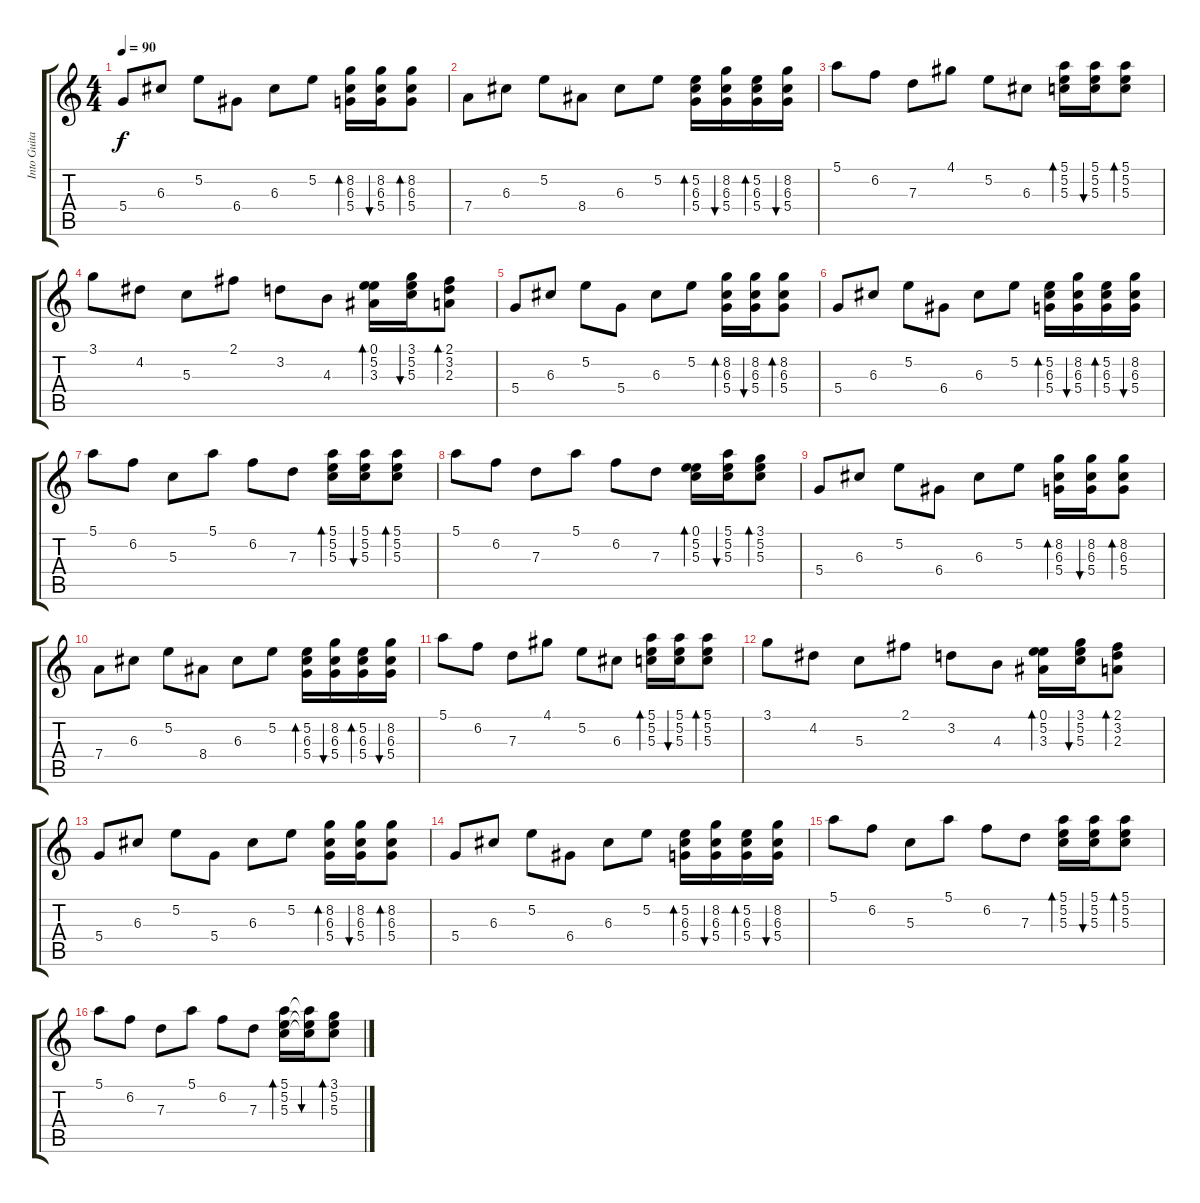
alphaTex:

\track ("Into Guitar" "Into Guita") {instrument acousticguitarsteel}
\staff {score tabs}
\tuning (E4 B3 G3 D3 A2 E2) {hide}
\ts (4 4)
\tempo 90
\clef g2
\ks c
5.4.8{dy f instrument acousticguitarsteel} 6.3.8 5.2.8 6.4.8 6.3.8 5.2.8 (8.2 6.3 5.4).16{bd 60} (8.2 6.3 5.4).16{bu 60} (8.2 6.3 5.4).8{bd 60} |
7.4.8 6.3.8 5.2.8 8.4.8 6.3.8 5.2.8 (5.2 6.3 5.4).16{bd 60} (8.2 6.3 5.4).16{bu 60} (5.2 6.3 5.4).16{bd 60} (8.2 6.3 5.4).16{bu 60} |
5.1.8 6.2.8 7.3.8 4.1.8 5.2.8 6.3.8 (5.1 5.2 5.3).16{bd 60} (5.1 5.2 5.3).16{bu 60} (5.1 5.2 5.3).8{bd 60} |
3.1.8 4.2.8 5.3.8 2.1.8 3.2.8 4.3.8 (0.1 5.2 3.3).16{bd 60} (3.1 5.2 5.3).16{bu 60} (2.1 3.2 2.3).8{bd 60} |
5.4.8 6.3.8 5.2.8 5.4.8 6.3.8 5.2.8 (8.2 6.3 5.4).16{bd 60} (8.2 6.3 5.4).16{bu 60} (8.2 6.3 5.4).8{bd 60} |
5.4.8 6.3.8 5.2.8 6.4.8 6.3.8 5.2.8 (5.2 6.3 5.4).16{bd 60} (8.2 6.3 5.4).16{bu 60} (5.2 6.3 5.4).16{bd 60} (8.2 6.3 5.4).16{bu 60} |
5.1.8 6.2.8 5.3.8 5.1.8 6.2.8 7.3.8 (5.1 5.2 5.3).16{bd 60} (5.1 5.2 5.3).16{bu 60} (5.1 5.2 5.3).8{bd 60} |
5.1.8 6.2.8 7.3.8 5.1.8 6.2.8 7.3.8 (0.1 5.2 5.3).16{bd 60} (5.1 5.2 5.3).16{bu 60} (3.1 5.2 5.3).8{bd 60} |
5.4.8 6.3.8 5.2.8 6.4.8 6.3.8 5.2.8 (8.2 6.3 5.4).16{bd 60} (8.2 6.3 5.4).16{bu 60} (8.2 6.3 5.4).8{bd 60} |
7.4.8 6.3.8 5.2.8 8.4.8 6.3.8 5.2.8 (5.2 6.3 5.4).16{bd 60} (8.2 6.3 5.4).16{bu 60} (5.2 6.3 5.4).16{bd 60} (8.2 6.3 5.4).16{bu 60} |
5.1.8 6.2.8 7.3.8 4.1.8 5.2.8 6.3.8 (5.1 5.2 5.3).16{bd 60} (5.1 5.2 5.3).16{bu 60} (5.1 5.2 5.3).8{bd 60} |
3.1.8 4.2.8 5.3.8 2.1.8 3.2.8 4.3.8 (0.1 5.2 3.3).16{bd 60} (3.1 5.2 5.3).16{bu 60} (2.1 3.2 2.3).8{bd 60} |
5.4.8 6.3.8 5.2.8 5.4.8 6.3.8 5.2.8 (8.2 6.3 5.4).16{bd 60} (8.2 6.3 5.4).16{bu 60} (8.2 6.3 5.4).8{bd 60} |
5.4.8 6.3.8 5.2.8 6.4.8 6.3.8 5.2.8 (5.2 6.3 5.4).16{bd 60} (8.2 6.3 5.4).16{bu 60} (5.2 6.3 5.4).16{bd 60} (8.2 6.3 5.4).16{bu 60} |
5.1.8 6.2.8 5.3.8 5.1.8 6.2.8 7.3.8 (5.1 5.2 5.3).16{bd 60} (5.1 5.2 5.3).16{bu 60} (5.1 5.2 5.3).8{bd 60} |
5.1.8 6.2.8 7.3.8 5.1.8 6.2.8 7.3.8 (5.1 5.2 5.3).16{bd 60} (5.1{t} 5.2{t} 5.3{t}).16{bu 60} (3.1 5.2 5.3).8{bd 60}
